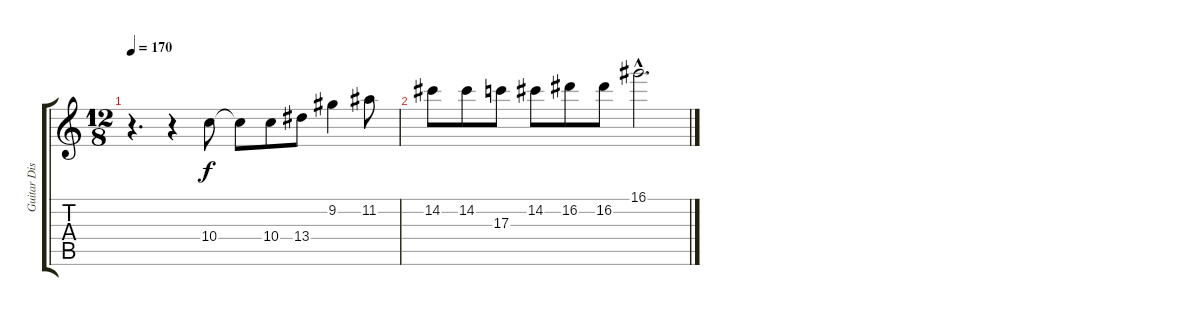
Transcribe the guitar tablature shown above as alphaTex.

\track ("Guitar Distortion (Solo)" "Guitar Dis") {instrument distortionguitar}
\staff {score tabs}
\tuning (E4 B3 G3 D3 A2 E2) {hide}
\ts (12 8)
\tempo 170
\clef g2
\ks c
r.4{d dy f} r.4 10.4.8 10.4{t}.8 10.4.8 13.4.8 9.2.4 11.2.8 |
14.2.8 14.2.8 17.3.8 14.2.8 16.2.8 16.2.8 16.1{hac}.2{d}
